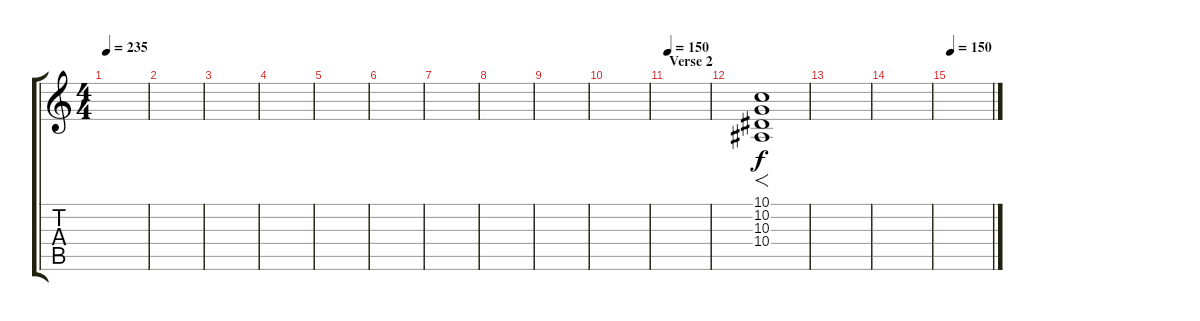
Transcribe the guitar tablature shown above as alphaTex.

\track "" {instrument reversecymbal}
\staff {score tabs}
\tuning (D4 A3 F3 C3 G2 D2) {hide}
\ts (4 4)
\tempo 235
\clef g2
\ks c
|
|
|
|
|
|
|
|
|
|
\section ("" "Verse 2")
\tempo 150
|
(10.1 10.2 10.3 10.4).1{f} |
|
|
\tempo 150
